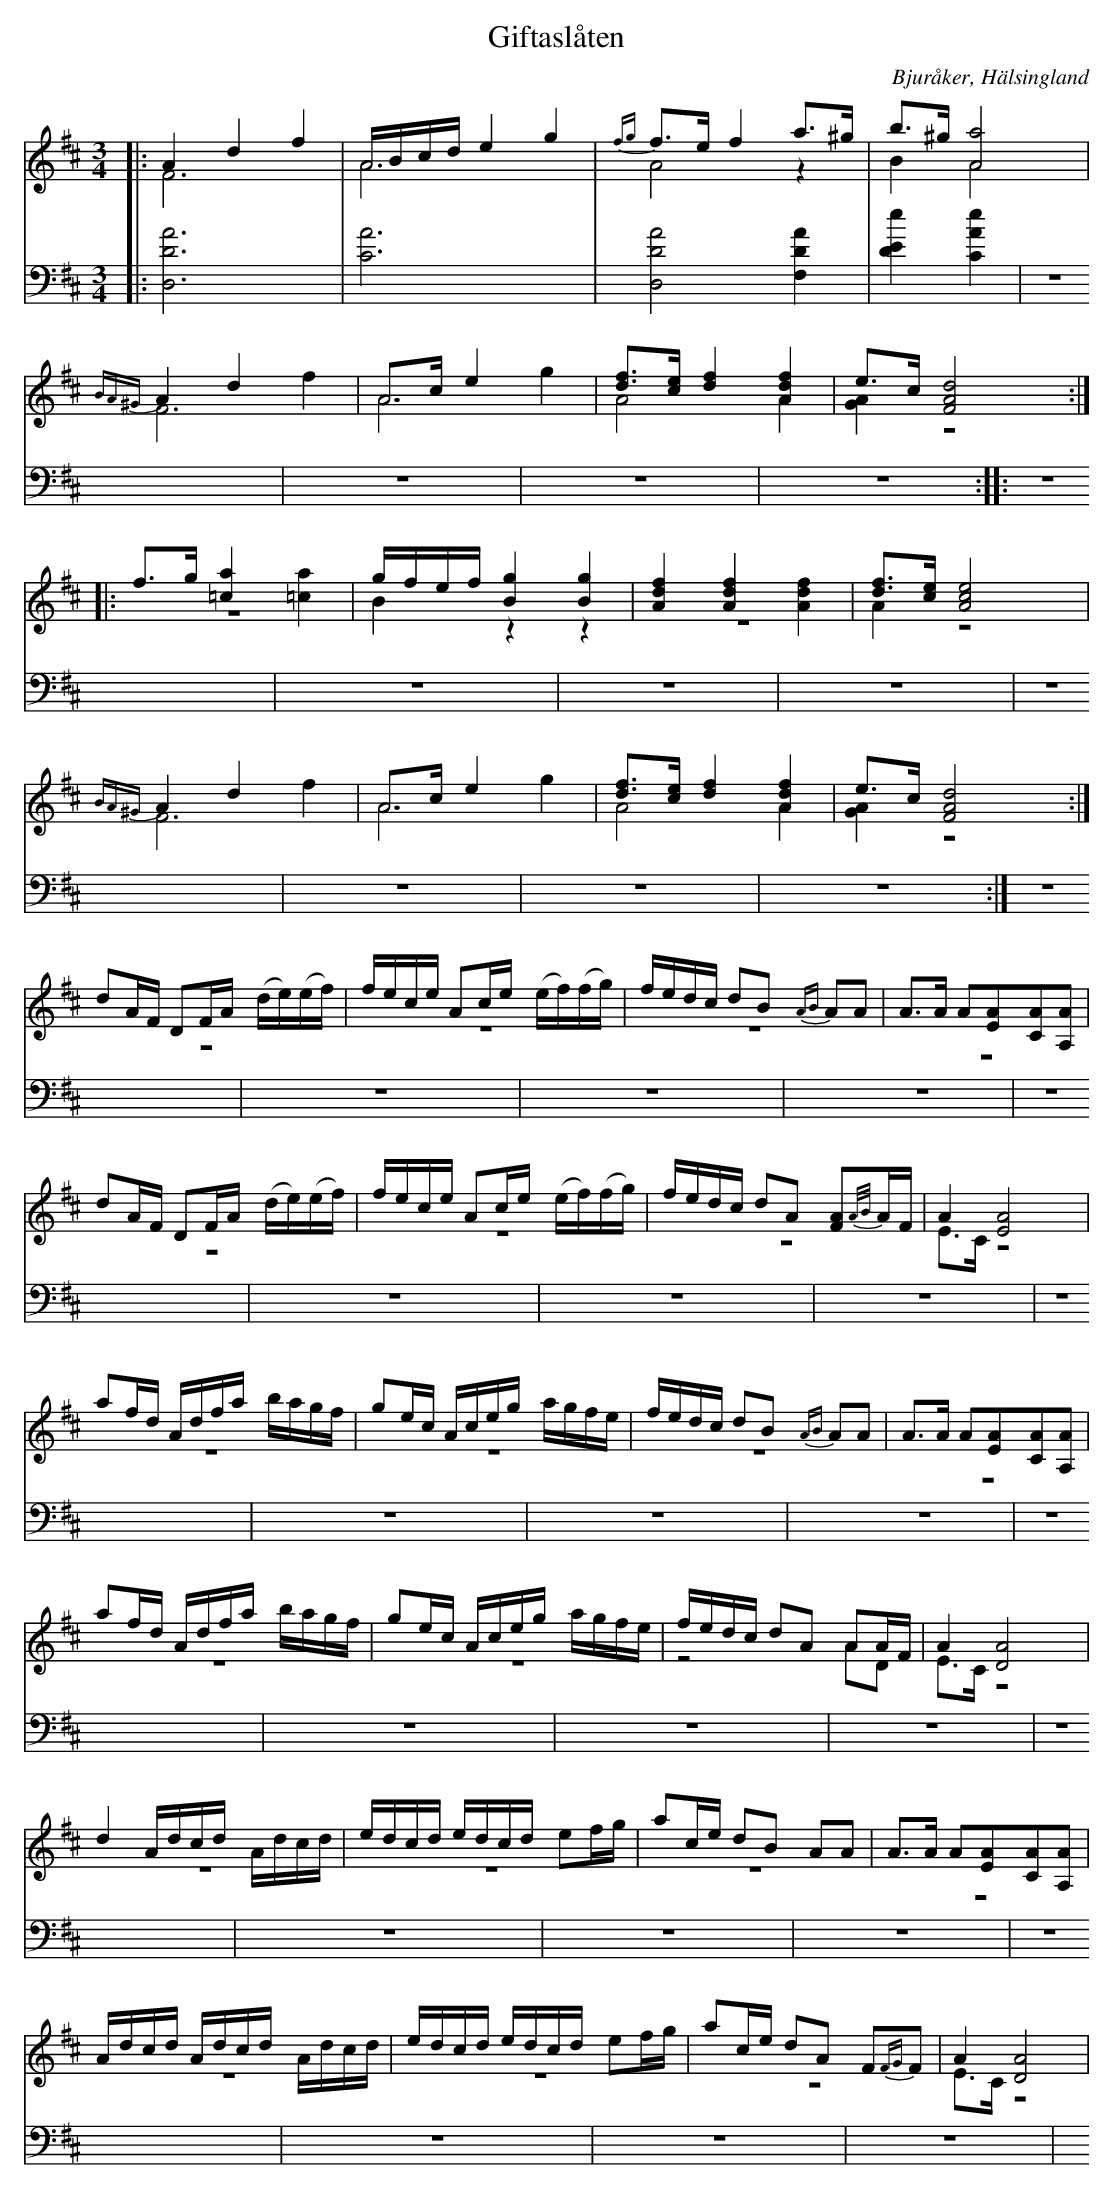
X:1
T: Giftaslåten
O: Bjuråker, Hälsingland
M: 3/4
L: 1/8
K: D
V:1
V:2 merge
V:3
V:1
|: A2 d2 f2|A/B/c/d/ e2 g2|{fg}f>e f2 a>^g |b>^g [A4a4]|
 {BA^G}A2 d2 f2|A>c e2 g2|[df]>[ce] [d2f2] [A2d2f2]| e>c [F4A4d4]:|
|:f>g [=c2a2] [=c2a2]|g/f/e/f/ [B2g2] [B2g2]|[A2d2f2] [A2d2f2] [A2d2f2] |[df]>[ce] [A4c4e4]|
{BA^G}A2 d2 f2|A>c e2 g2|[df]>[ce] [d2f2] [A2d2f2]| e>c [F4A4d4]:|
dA/F/ DF/A/  (d/e/)(e/f/)|f/e/c/e/ Ac/e/ (e/f/)(f/g/)|f/e/d/c/ dB {AB}AA|A>A A[EA][CA][A,A]|
dA/F/ DF/A/ (d/e/)(e/f/)|f/e/c/e/ Ac/e/ (e/f/)(f/g/)|f/e/d/c/ dA [FA]{A/B/}A/F/|A2 [E4A4]|
af/d/ A/d/f/a/  b/a/g/f/| ge/c/ A/c/e/g/ a/g/f/e/|f/e/d/c/ dB {AB}AA|A>A A[EA][CA][A,A]|
af/d/ A/d/f/a/ b/a/g/f/|ge/c/ A/c/e/g/ a/g/f/e/|f/e/d/c/ dA AA/F/| A2 [D4A4]|
d2 A/d/c/d/ A/d/c/d/|e/d/c/d/ e/d/c/d/ ef/g/|ac/e/ dB AA|A>A A[EA][CA][A,A]|
A/d/c/d/ A/d/c/d/ A/d/c/d/|e/d/c/d/ e/d/c/d/ ef/g/| ac/e/ dA F{FG}F|A2 [D4A4]|
V:2
|: F6| A6|A4 z2|B2 A4|
F6| A6|A4 A2|[G2A2] z4:|
|:z6|B2 z2 z2|z6|A2 z4|
F6|A6|A4 A2|[G2A2] z4:|
z6|z6|z6|z6|
z6|z6|z6|E>C z4|
z6|z6|z6|z6|
z6|z6|z4 AD|E>C z4|
z6|z6|z6|z6|
z6|z6|z6|E>C z4|
V:4 clef bass
|: [D,6A6D6]| [A6C6]|[D,4A4D4] [F,2A2D2]|[E2D2e2] [A2C2e2]|
z6| z6|z6|z6:|
|:z6|z6|z6|z6|
z6|z6|z6|z6:|
z6|z6|z6|z6|
z6|z6|z6|z6|
z6|z6|z6|z6|
z6|z6|z6|z6|
z6|z6|z6|z6|
z6|z6|z6|z6|
